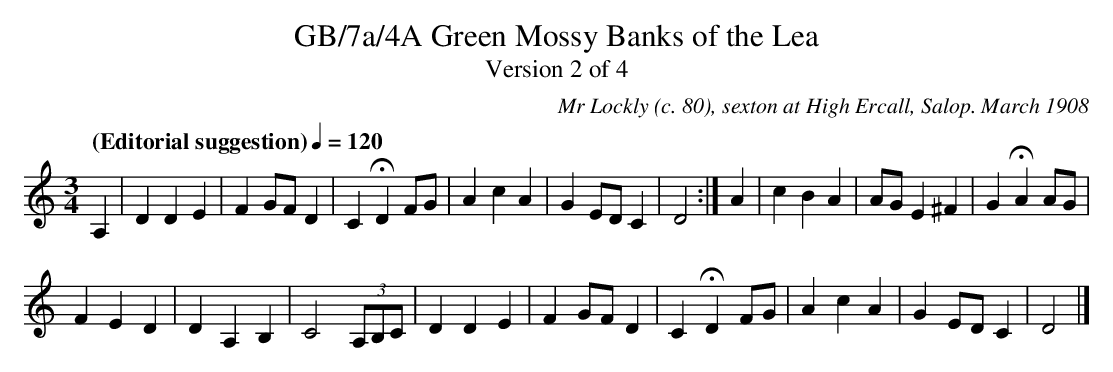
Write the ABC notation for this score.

X:1
T:GB/7a/4A Green Mossy Banks of the Lea
T:Version 2 of 4
C:Mr Lockly (c. 80), sexton at High Ercall, Salop. March 1908
L:1/4
Q:"(Editorial suggestion)" 1/4=120
M:3/4
K:Ddor
A, | D D E | F G/F/ D | C HD F/G/ | A c A | G E/D/ C | D2 :| A | c B A | A/G/ E ^F | G HA A/G/ |
F E D | D A, B, | C2 (3A,/B,/C/ | D D E | F G/F/ D | C HD F/G/ | A c A | G E/D/ C | D2 |]
